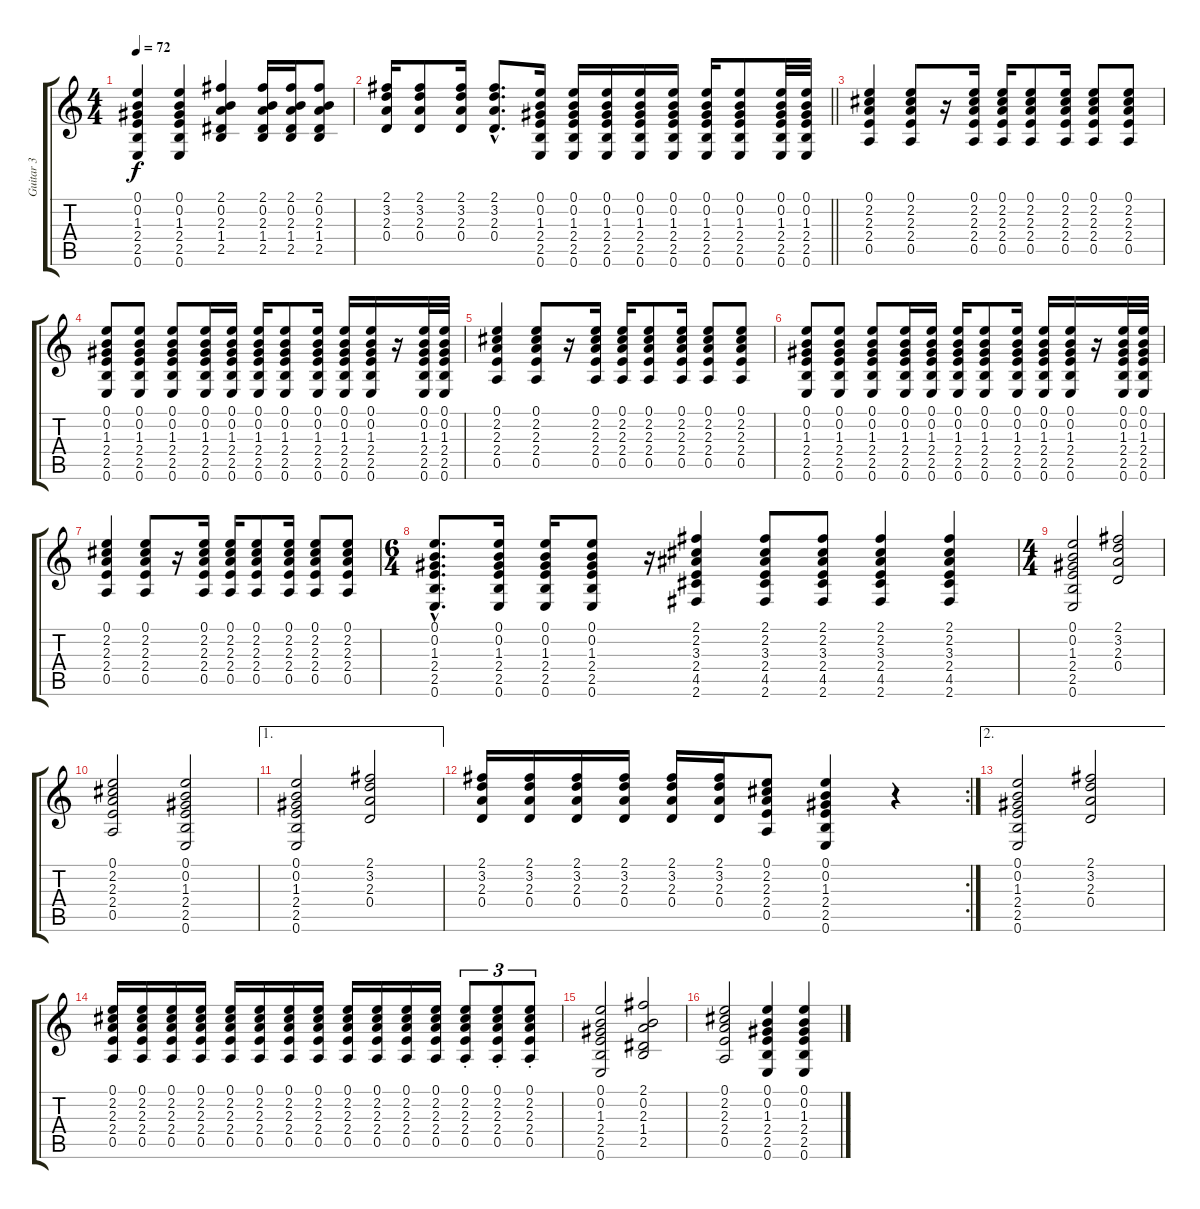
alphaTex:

\track ("Guitar 3" "Guitar 3") {instrument electricguitarclean}
\staff {score tabs}
\tuning (E4 B3 G3 D3 A2 E2) {hide}
\ts (4 4)
\tempo 72
\clef g2
\ks c
(0.1 0.2 1.3 2.4 2.5 0.6).4{dy f} (0.1 0.2 1.3 2.4 2.5 0.6).4 (2.1 0.2 2.3 1.4 2.5).4 (2.1 0.2 2.3 1.4 2.5).16 (2.1 0.2 2.3 1.4 2.5).16 (2.1 0.2 2.3 1.4 2.5).8 |
\barLineRight lightlight
(2.1 3.2 2.3 0.4).16 (2.1 3.2 2.3 0.4).8 (2.1 3.2 2.3 0.4).16 (2.1{hac} 3.2{hac} 2.3{hac} 0.4{hac}).8{d} (0.1 0.2 1.3 2.4 2.5 0.6).16 (0.1 0.2 1.3 2.4 2.5 0.6).16 (0.1 0.2 1.3 2.4 2.5 0.6).16 (0.1 0.2 1.3 2.4 2.5 0.6).16 (0.1 0.2 1.3 2.4 2.5 0.6).16 (0.1 0.2 1.3 2.4 2.5 0.6).16 (0.1 0.2 1.3 2.4 2.5 0.6).8 (0.1 0.2 1.3 2.4 2.5 0.6).32 (0.1 0.2 1.3 2.4 2.5 0.6).32 |
(0.1 2.2 2.3 2.4 0.5).4 (0.1 2.2 2.3 2.4 0.5).8 r.16 (0.1 2.2 2.3 2.4 0.5).16 (0.1 2.2 2.3 2.4 0.5).16 (0.1 2.2 2.3 2.4 0.5).8 (0.1 2.2 2.3 2.4 0.5).16 (0.1 2.2 2.3 2.4 0.5).8 (0.1 2.2 2.3 2.4 0.5).8 |
(0.1 0.2 1.3 2.4 2.5 0.6).8 (0.1 0.2 1.3 2.4 2.5 0.6).8 (0.1 0.2 1.3 2.4 2.5 0.6).8 (0.1 0.2 1.3 2.4 2.5 0.6).16 (0.1 0.2 1.3 2.4 2.5 0.6).16 (0.1 0.2 1.3 2.4 2.5 0.6).16 (0.1 0.2 1.3 2.4 2.5 0.6).8 (0.1 0.2 1.3 2.4 2.5 0.6).16 (0.1 0.2 1.3 2.4 2.5 0.6).16 (0.1 0.2 1.3 2.4 2.5 0.6).16 r.16 (0.1 0.2 1.3 2.4 2.5 0.6).32 (0.1 0.2 1.3 2.4 2.5 0.6).32 |
(0.1 2.2 2.3 2.4 0.5).4 (0.1 2.2 2.3 2.4 0.5).8 r.16 (0.1 2.2 2.3 2.4 0.5).16 (0.1 2.2 2.3 2.4 0.5).16 (0.1 2.2 2.3 2.4 0.5).8 (0.1 2.2 2.3 2.4 0.5).16 (0.1 2.2 2.3 2.4 0.5).8 (0.1 2.2 2.3 2.4 0.5).8 |
(0.1 0.2 1.3 2.4 2.5 0.6).8 (0.1 0.2 1.3 2.4 2.5 0.6).8 (0.1 0.2 1.3 2.4 2.5 0.6).8 (0.1 0.2 1.3 2.4 2.5 0.6).16 (0.1 0.2 1.3 2.4 2.5 0.6).16 (0.1 0.2 1.3 2.4 2.5 0.6).16 (0.1 0.2 1.3 2.4 2.5 0.6).8 (0.1 0.2 1.3 2.4 2.5 0.6).16 (0.1 0.2 1.3 2.4 2.5 0.6).16 (0.1 0.2 1.3 2.4 2.5 0.6).16 r.16 (0.1 0.2 1.3 2.4 2.5 0.6).32 (0.1 0.2 1.3 2.4 2.5 0.6).32 |
(0.1 2.2 2.3 2.4 0.5).4 (0.1 2.2 2.3 2.4 0.5).8 r.16 (0.1 2.2 2.3 2.4 0.5).16 (0.1 2.2 2.3 2.4 0.5).16 (0.1 2.2 2.3 2.4 0.5).8 (0.1 2.2 2.3 2.4 0.5).16 (0.1 2.2 2.3 2.4 0.5).8 (0.1 2.2 2.3 2.4 0.5).8 |
\ts (6 4)
(0.1{hac} 0.2{hac} 1.3{hac} 2.4{hac} 2.5{hac} 0.6{hac}).8{d} (0.1 0.2 1.3 2.4 2.5 0.6).16 (0.1 0.2 1.3 2.4 2.5 0.6).16 (0.1 0.2 1.3 2.4 2.5 0.6).8 r.16 (2.1 2.2 3.3 2.4 4.5 2.6).4 (2.1 2.2 3.3 2.4 4.5 2.6).8 (2.1 2.2 3.3 2.4 4.5 2.6).8 (2.1 2.2 3.3 2.4 4.5 2.6).4 (2.1 2.2 3.3 2.4 4.5 2.6).4 |
\ts (4 4)
(0.1 0.2 1.3 2.4 2.5 0.6).2 (2.1 3.2 2.3 0.4).2 |
(0.1 2.2 2.3 2.4 0.5).2 (0.1 0.2 1.3 2.4 2.5 0.6).2 |
\ae 1
(0.1 0.2 1.3 2.4 2.5 0.6).2 (2.1 3.2 2.3 0.4).2 |
\rc 2
(2.1 3.2 2.3 0.4).16 (2.1 3.2 2.3 0.4).16 (2.1 3.2 2.3 0.4).16 (2.1 3.2 2.3 0.4).16 (2.1 3.2 2.3 0.4).16 (2.1 3.2 2.3 0.4).16 (0.1 2.2 2.3 2.4 0.5).8 (0.1 0.2 1.3 2.4 2.5 0.6).4 r.4 |
\ae 2
(0.1 0.2 1.3 2.4 2.5 0.6).2 (2.1 3.2 2.3 0.4).2 |
(0.1 2.2 2.3 2.4 0.5).16 (0.1 2.2 2.3 2.4 0.5).16 (0.1 2.2 2.3 2.4 0.5).16 (0.1 2.2 2.3 2.4 0.5).16 (0.1 2.2 2.3 2.4 0.5).16 (0.1 2.2 2.3 2.4 0.5).16 (0.1 2.2 2.3 2.4 0.5).16 (0.1 2.2 2.3 2.4 0.5).16 (0.1 2.2 2.3 2.4 0.5).16 (0.1 2.2 2.3 2.4 0.5).16 (0.1 2.2 2.3 2.4 0.5).16 (0.1 2.2 2.3 2.4 0.5).16 (0.1{st} 2.2{st} 2.3{st} 2.4{st} 0.5{st}).8{tu (3 2)} (0.1{st} 2.2{st} 2.3{st} 2.4{st} 0.5{st}).8{tu (3 2)} (0.1{st} 2.2{st} 2.3{st} 2.4{st} 0.5{st}).8{tu (3 2)} |
(0.1 0.2 1.3 2.4 2.5 0.6).2 (2.1 0.2 2.3 1.4 2.5).2 |
(0.1 2.2 2.3 2.4 0.5).2 (0.1 0.2 1.3 2.4 2.5 0.6).4 (0.1 0.2 1.3 2.4 2.5 0.6).4
